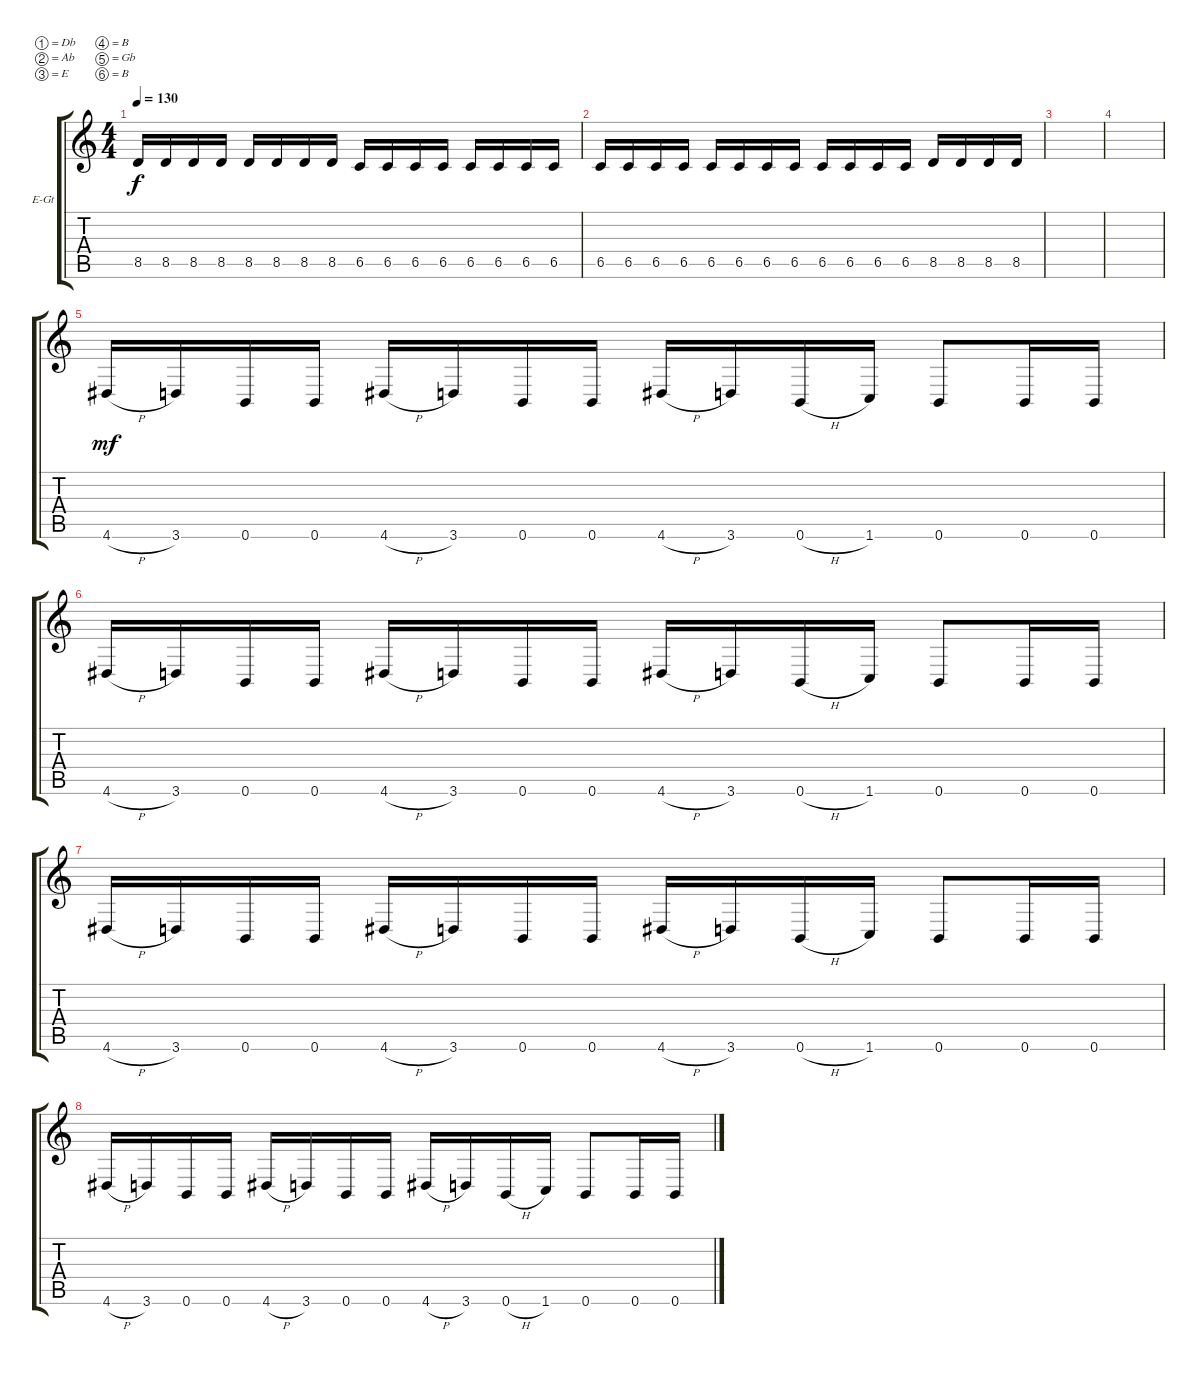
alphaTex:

\defaultSystemsLayout 4
\bracketExtendMode groupsimilarinstruments
\firstSystemTrackNameOrientation horizontal
\otherSystemsTrackNameOrientation horizontal
\track ("Electric Guitar" "E-Gt") {instrument distortionguitar}
\staff {score tabs}
\tuning (Db4 Ab3 E3 B2 Gb2 B1)
\ts (4 4)
\tempo 130
\clef g2
\ks c
8.5.16{dy f} 8.5.16 8.5.16 8.5.16 8.5.16 8.5.16 8.5.16 8.5.16 6.5.16 6.5.16 6.5.16 6.5.16 6.5.16 6.5.16 6.5.16 6.5.16 |
6.5.16 6.5.16 6.5.16 6.5.16 6.5.16 6.5.16 6.5.16 6.5.16 6.5.16 6.5.16 6.5.16 6.5.16 8.5.16 8.5.16 8.5.16 8.5.16 |
|
|
4.6{h}.16{dy mf} 3.6.16 0.6.16 0.6.16 4.6{h}.16 3.6.16 0.6.16 0.6.16 4.6{h}.16 3.6.16 0.6{h}.16 1.6.16 0.6.8 0.6.16 0.6.16 |
4.6{h}.16 3.6.16 0.6.16 0.6.16 4.6{h}.16 3.6.16 0.6.16 0.6.16 4.6{h}.16 3.6.16 0.6{h}.16 1.6.16 0.6.8 0.6.16 0.6.16 |
4.6{h}.16 3.6.16 0.6.16 0.6.16 4.6{h}.16 3.6.16 0.6.16 0.6.16 4.6{h}.16 3.6.16 0.6{h}.16 1.6.16 0.6.8 0.6.16 0.6.16 |
4.6{h}.16 3.6.16 0.6.16 0.6.16 4.6{h}.16 3.6.16 0.6.16 0.6.16 4.6{h}.16 3.6.16 0.6{h}.16 1.6.16 0.6.8 0.6.16 0.6.16
